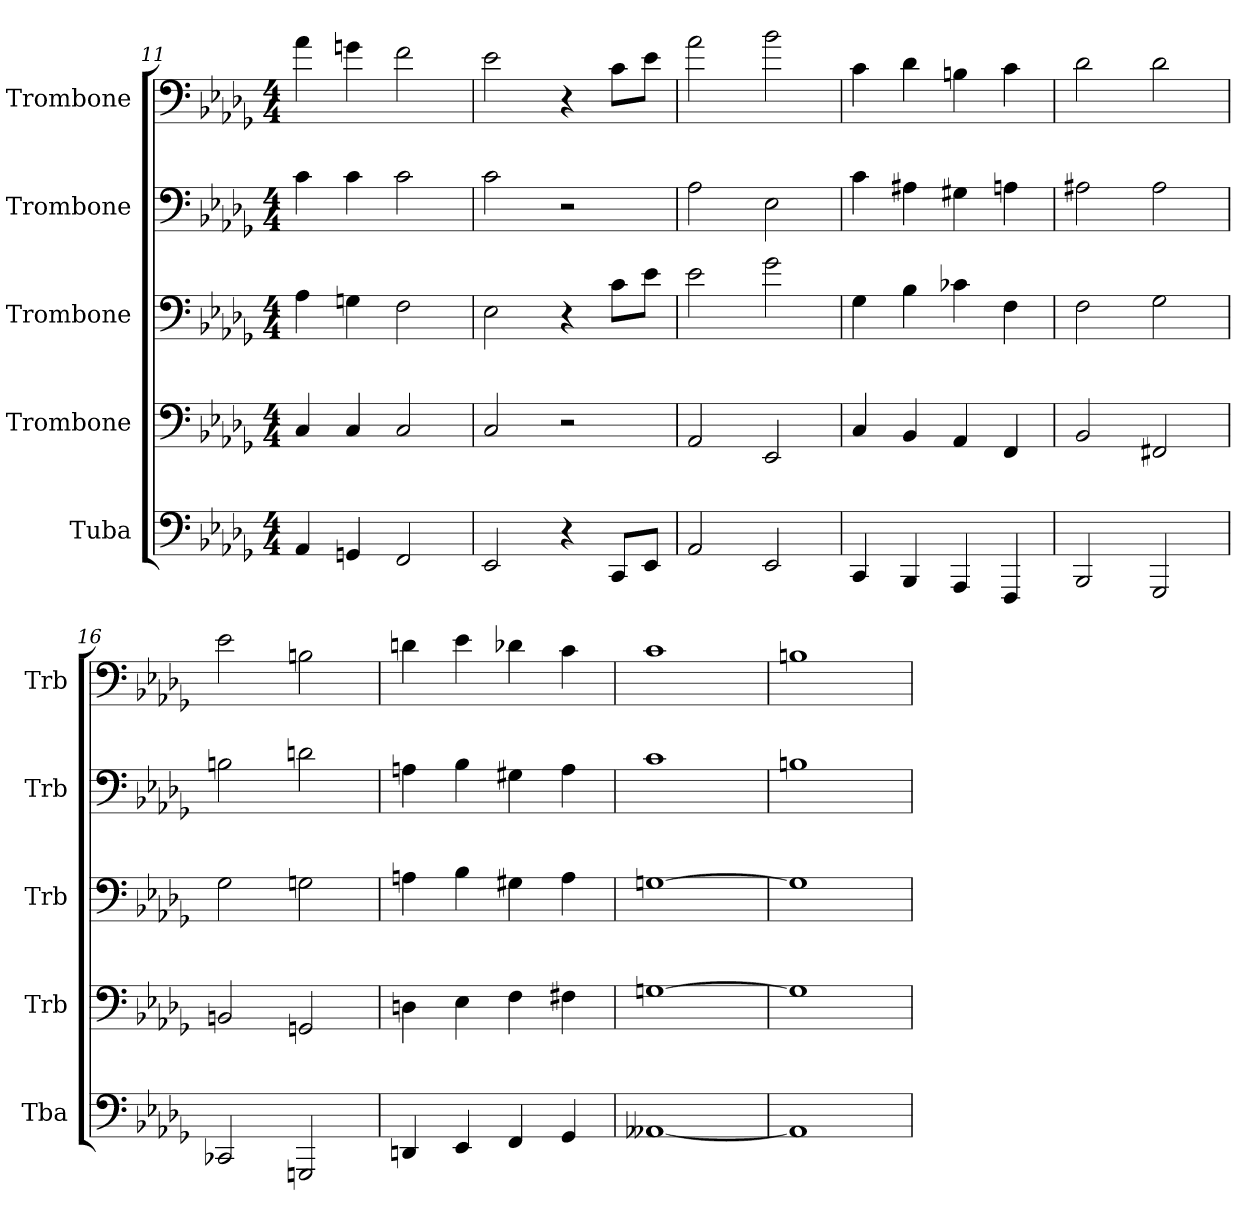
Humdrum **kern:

**kern	**kern	**kern	**kern	**kern
*part5	*part4	*part3	*part2	*part1
*staff5	*staff4	*staff3	*staff2	*staff1
*I"Tuba	*I"Trombone	*I"Trombone	*I"Trombone	*I"Trombone
*I'Tba	*I'Trb	*I'Trb	*I'Trb	*I'Trb
*clefF4	*clefF4	*clefF4	*clefF4	*clefF4
*k[b-e-a-d-g-]	*k[b-e-a-d-g-]	*k[b-e-a-d-g-]	*k[b-e-a-d-g-]	*k[b-e-a-d-g-]
*M4/4	*M4/4	*M4/4	*M4/4	*M4/4
=11	=11	=11	=11	=11
4AA-/	4C/	4A-\	4c\	4a-\
4GGn/	4C/	4Gn\	4c\	4gn\
2FF/	2C/	2F\	2c\	2f\
=12	=12	=12	=12	=12
2EE-/	2C/	2E-\	2c\	2e-\
4r	2r	4r	2r	4r
8CC/L	.	8c\L	.	8c\L
8EE-/J	.	8e-\J	.	8e-\J
=13	=13	=13	=13	=13
2AA-/	2AA-/	2e-\	2A-\	2a-\
2EE-/	2EE-/	2g-\	2E-\	2b-\
=14	=14	=14	=14	=14
4CC/	4C/	4G-\	4c\	4c\
4BBB-/	4BB-/	4B-\	4A#X\	4d-\
4AAA-/	4AA-/	4c-X\	4G#X\	4Bn\
4FFF/	4FF/	4F\	4An\	4c\
=15	=15	=15	=15	=15
2BBB-/	2BB-/	2F\	2A#X\	2d-\
2GGG-/	2FF#X/	2G-\	2A#\	2d-\
=16	=16	=16	=16	=16
2CC-X/	2BBn/	2G-\	2Bn\	2e-\
2GGGn/	2GGn/	2Gn\	2dn\	2Bn\
=17	=17	=17	=17	=17
4DDn/	4Dn\	4An\	4An\	4dn\
4EE-/	4E-\	4B-\	4B-\	4e-\
4FF/	4F\	4G#X\	4G#X\	4d-X\
4GG-/	4F#X\	4A\	4A\	4c\
=18	=18	=18	=18	=18
[1AA--X	[1Gn	[1Gn	1c	1c
!!LO:PB:g=z
=19	=19	=19	=19	=19
1AA--]	1G]	1G]	1Bn	1Bn
=	=	=	=	=
*-	*-	*-	*-	*-
